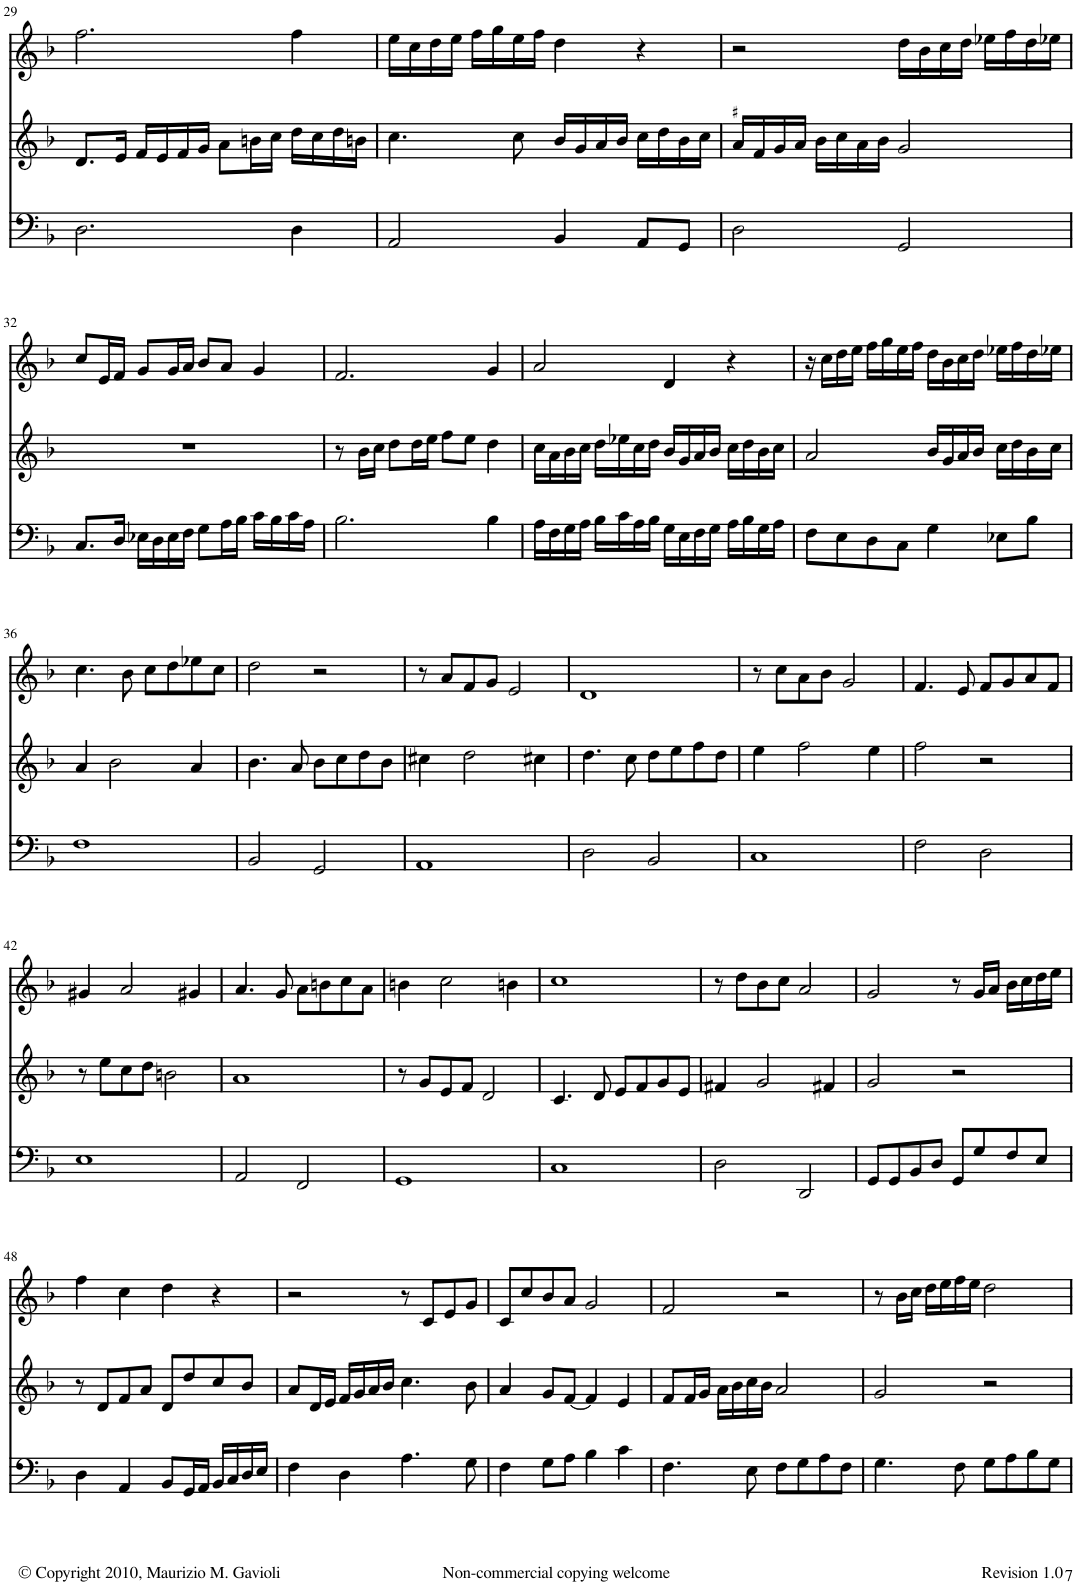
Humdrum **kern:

**kern	**kern	**kern
*part3	*part2	*part1
*staff3	*staff2	*staff1
*I"Basso	*I"Canto II	*I"Canto I
!!LO:PB:g=z
*clefF4	*clefG2	*clefG2
*k[b-]	*k[b-]	*k[b-]
*M4/4	*M4/4	*M4/4
*met(c)	*met(c)	*met(c)
=29	=29	=29
2.D\	8.d/L	2.ff\
.	16e/Jk	.
.	16f/LL	.
.	16e/	.
.	16f/	.
.	16g/JJ	.
.	8a\L	.
.	16bn\L	.
.	16cc\JJ	.
4D\	16dd\LL	4ff\
.	16cc\	.
.	16dd\	.
.	16bn\JJ	.
=30	=30	=30
2AA/	4.cc\	16ee\LL
.	.	16cc\
.	.	16dd\
.	.	16ee\JJ
.	.	16ff\LL
.	.	16gg\
.	8cc\	16ee\
.	.	16ff\JJ
4BB-/	16b-/LL	4dd\
.	16g/	.
.	16a/	.
.	16b-/JJ	.
8AA/L	16cc\LL	4r
.	16dd\	.
8GG/J	16b-\	.
.	16cc\JJ	.
=31	=31	=31
2D\	16a/LL	2r
.	16f#X/	.
.	16g/	.
.	16a/JJ	.
.	16b-\LL	.
.	16cc\	.
.	16a\	.
.	16b-\JJ	.
2GG/	2g/	16dd\LL
.	.	16b-\
.	.	16cc\
.	.	16dd\JJ
.	.	16ee-X\LL
.	.	16ff\
.	.	16dd\
.	.	16ee-X\JJ
!!LO:LB:g=z
=32	=32	=32
8.C/L	1r	8cc/L
.	.	16e/L
16D/Jk	.	16f/JJ
16E-X\LL	.	8g/L
16D\	.	.
16E-\	.	16g/L
16F\JJ	.	16a/JJ
8G\L	.	8b-/L
16A\L	.	8a/J
16B-\JJ	.	.
16c\LL	.	4g/
16B-\	.	.
16c\	.	.
16A\JJ	.	.
=33	=33	=33
2.B-\	8r	2.f/
.	16b-\LL	.
.	16cc\JJ	.
.	8dd\L	.
.	16dd\L	.
.	16ee\JJ	.
.	8ff\L	.
.	8ee\J	.
4B-\	4dd\	4g/
=34	=34	=34
16A\LL	16cc\LL	2a/
16F\	16a\	.
16G\	16b-\	.
16A\JJ	16cc\JJ	.
16B-\LL	16dd\LL	.
16c\	16ee-X\	.
16A\	16cc\	.
16B-\JJ	16dd\JJ	.
16G\LL	16b-/LL	4d/
16E\	16g/	.
16F\	16a/	.
16G\JJ	16b-/JJ	.
16A\LL	16cc\LL	4r
16B-\	16dd\	.
16G\	16b-\	.
16A\JJ	16cc\JJ	.
=35	=35	=35
8F\L	2a/	16r
.	.	16cc\LL
8E\	.	16dd\
.	.	16ee\JJ
8D\	.	16ff\LL
.	.	16gg\
8C\J	.	16ee\
.	.	16ff\JJ
4G\	16b-/LL	16dd\LL
.	16g/	16b-\
.	16a/	16cc\
.	16b-/JJ	16dd\JJ
8E-X\L	16cc\LL	16ee-X\LL
.	16dd\	16ff\
8B-\J	16b-\	16dd\
.	16cc\JJ	16ee-X\JJ
!!LO:LB:g=z
=36	=36	=36
1F	4a/	4.cc\
.	2b-\	.
.	.	8b-\
.	.	8cc\L
.	.	8dd\
.	4a/	8ee-X\
.	.	8cc\J
=37	=37	=37
2BB-/	4.b-\	2dd\
.	8a/	.
2GG/	8b-\L	2r
.	8cc\	.
.	8dd\	.
.	8b-\J	.
=38	=38	=38
1AA	4cc#X\	8r
.	.	8a/L
.	2dd\	8f/
.	.	8g/J
.	.	2e/
.	4cc#X\	.
=39	=39	=39
2D\	4.dd\	1d
.	8cc\	.
2BB-/	8dd\L	.
.	8ee\	.
.	8ff\	.
.	8dd\J	.
=40	=40	=40
1C	4ee\	8r
.	.	8cc\L
.	2ff\	8a\
.	.	8b-\J
.	.	2g/
.	4ee\	.
=41	=41	=41
2F\	2ff\	4.f/
.	.	8e/
2D\	2r	8f/L
.	.	8g/
.	.	8a/
.	.	8f/J
!!LO:LB:g=z
=42	=42	=42
1E	8r	4g#X/
.	8ee\L	.
.	8cc\	2a/
.	8dd\J	.
.	2bn\	.
.	.	4g#X/
=43	=43	=43
2AA/	1a	4.a/
.	.	8g/
2FF/	.	8a\L
.	.	8bn\
.	.	8cc\
.	.	8a\J
=44	=44	=44
1GG	8r	4bn\
.	8g/L	.
.	8e/	2cc\
.	8f/J	.
.	2d/	.
.	.	4bn\
=45	=45	=45
1C	4.c/	1cc
.	8d/	.
.	8e/L	.
.	8f/	.
.	8g/	.
.	8e/J	.
=46	=46	=46
2D\	4f#X/	8r
.	.	8dd\L
.	2g/	8b-\
.	.	8cc\J
2DD/	.	2a/
.	4f#X/	.
=47	=47	=47
8GG/L	2g/	2g/
8GG/	.	.
8BB-/	.	.
8D/J	.	.
8GG/L	2r	8r
8G/	.	16g/LL
.	.	16a/JJ
8F/	.	16b-\LL
.	.	16cc\
8E/J	.	16dd\
.	.	16ee\JJ
!!LO:LB:g=z
=48	=48	=48
4D\	8r	4ff\
.	8d/L	.
4AA/	8f/	4cc\
.	8a/J	.
8BB-/L	8d/L	4dd\
16GG/L	8dd/	.
16AA/JJ	.	.
16BB-/LL	8cc/	4r
16C/	.	.
16D/	8b-/J	.
16E/JJ	.	.
=49	=49	=49
4F\	8a/L	2r
.	16d/L	.
.	16e/JJ	.
4D\	16f/LL	.
.	16g/	.
.	16a/	.
.	16b-/JJ	.
4.A\	4.cc\	8r
.	.	8c/L
.	.	8e/
8G\	8b-\	8g/J
=50	=50	=50
4F\	4a/	8c/L
.	.	8cc/
8G\L	8g/L	8b-/
8A\J	[8f/J	8a/J
4B-\	4f/]	2g/
4c\	4e/	.
=51	=51	=51
4.F\	8f/L	2f/
.	16f/L	.
.	16g/JJ	.
.	16a\LL	.
.	16b-\	.
8E\	16cc\	.
.	16b-\JJ	.
8F\L	2a/	2r
8G\	.	.
8A\	.	.
8F\J	.	.
=52	=52	=52
4.G\	2g/	8r
.	.	16b-\LL
.	.	16cc\JJ
.	.	16dd\LL
.	.	16ee\
8F\	.	16ff\
.	.	16ee\JJ
8G\L	2r	2dd\
8A\	.	.
8B-\	.	.
8G\J	.	.
=	=	=
*-	*-	*-
